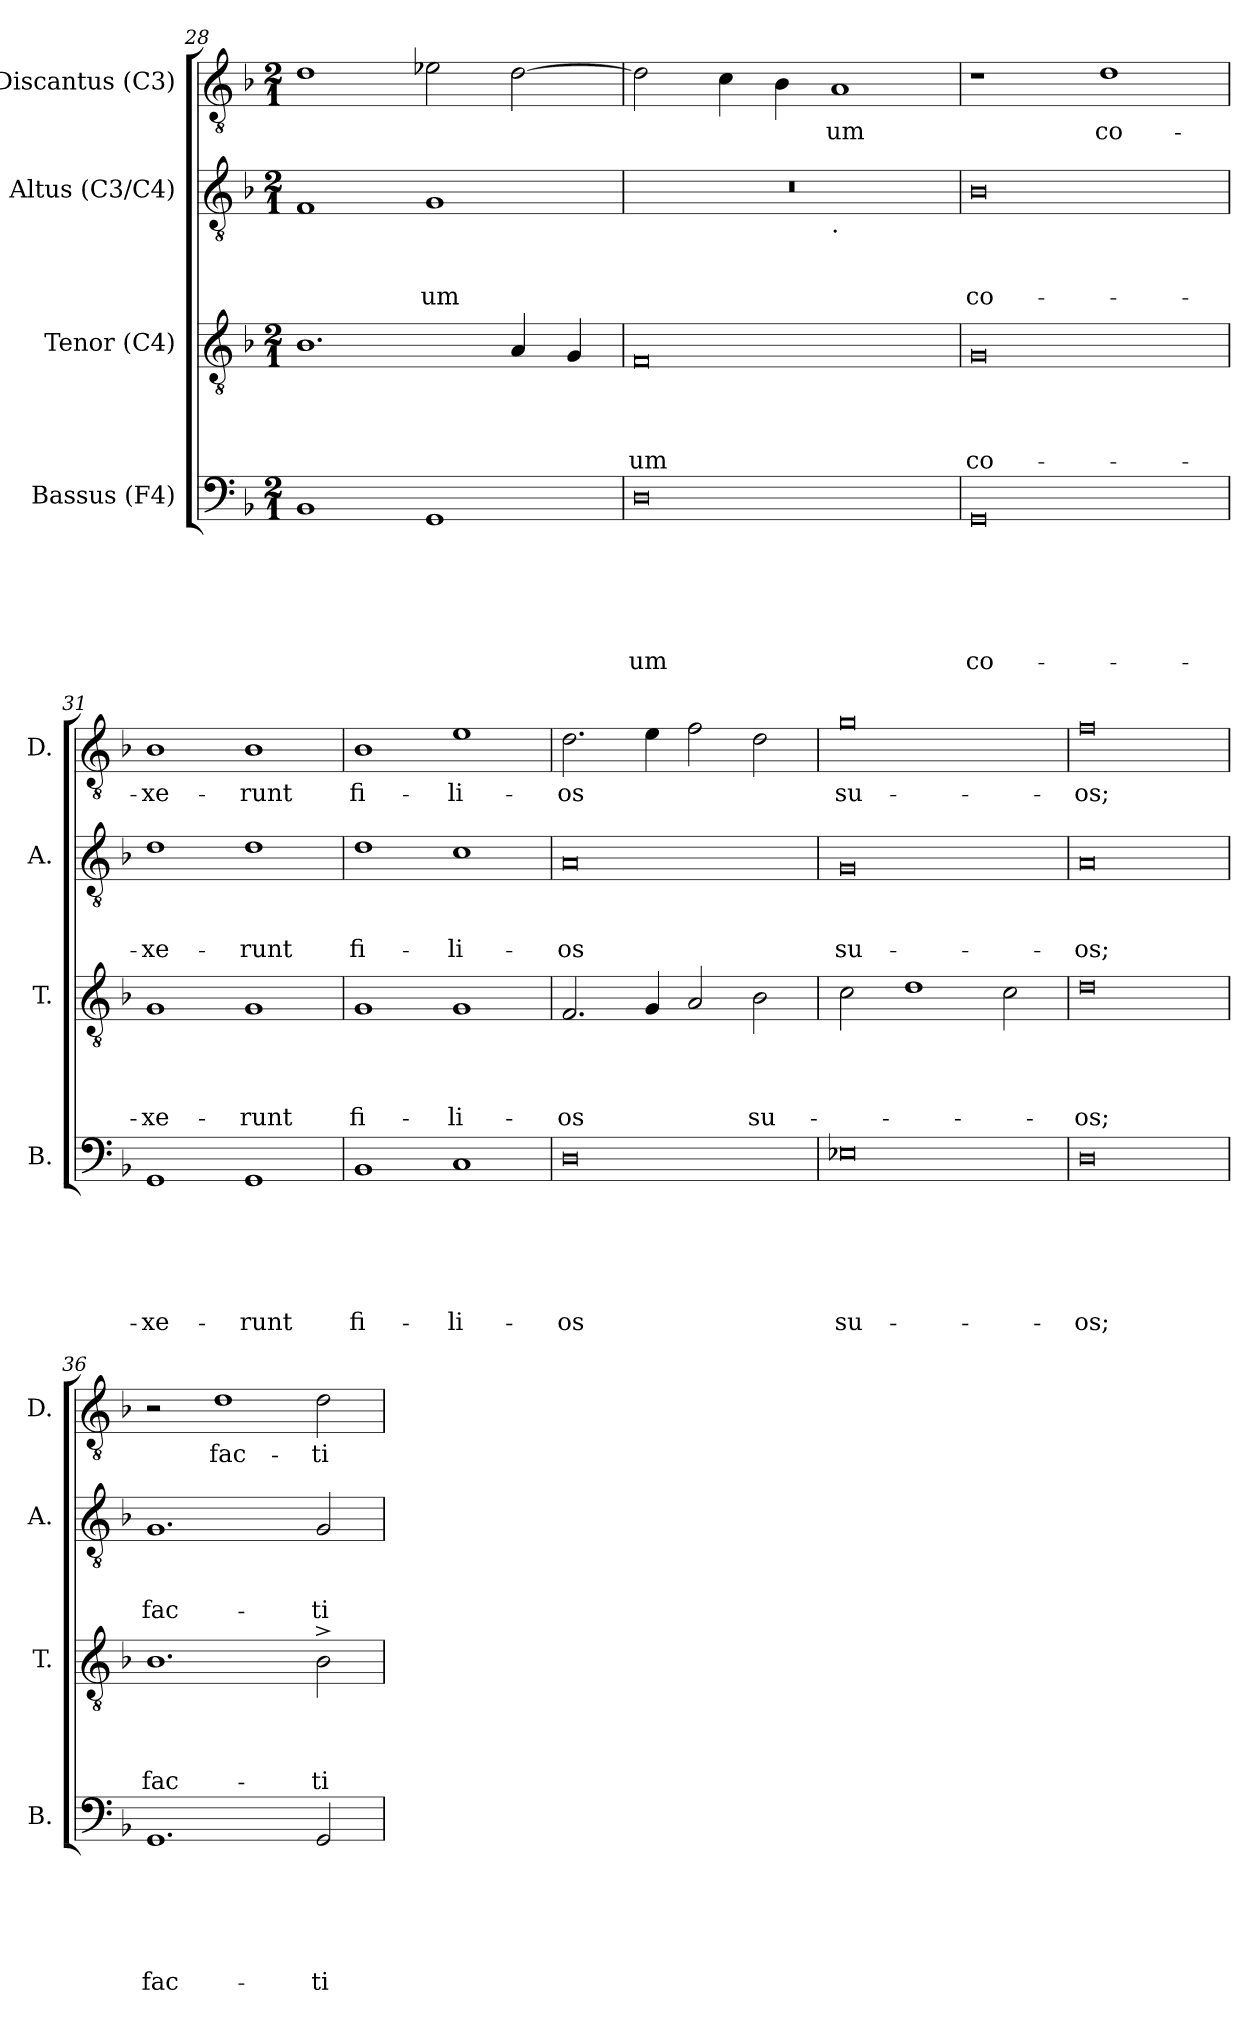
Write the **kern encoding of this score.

**kern	**text	**text	**text	**text	**text	**text	**kern	**text	**text	**text	**text	**kern	**text	**text	**text	**kern	**text
*part4	*part4	*part4	*part4	*part4	*part4	*part4	*part3	*part3	*part3	*part3	*part3	*part2	*part2	*part2	*part2	*part1	*part1
*staff4	*staff4	*staff4	*staff4	*staff4	*staff4	*staff4	*staff3	*staff3	*staff3	*staff3	*staff3	*staff2	*staff2	*staff2	*staff2	*staff1	*staff1
*I"Bassus (F4)	*	*	*	*	*	*	*I"Tenor (C4)	*	*	*	*	*I"Altus (C3/C4)	*	*	*	*I"Discantus (C3)	*
*I'B.	*	*	*	*	*	*	*I'T.	*	*	*	*	*I'A.	*	*	*	*I'D.	*
*clefF4	*	*	*	*	*	*	*clefGv2	*	*	*	*	*clefGv2	*	*	*	*clefGv2	*
*k[b-]	*	*	*	*	*	*	*k[b-]	*	*	*	*	*k[b-]	*	*	*	*k[b-]	*
*F:	*	*	*	*	*	*	*F:	*	*	*	*	*F:	*	*	*	*F:	*
*M2/1	*	*	*	*	*	*	*M2/1	*	*	*	*	*M2/1	*	*	*	*M2/1	*
=28	=28	=28	=28	=28	=28	=28	=28	=28	=28	=28	=28	=28	=28	=28	=28	=28	=28
1BB-	.	.	.	.	.	.	1.B-	.	.	.	.	1F	.	.	.	1d	.
!	!	!	!	!	!	!	!	!	!	!	!	!	!	!	!LO:LY:b	!	!
1GG	.	.	.	.	.	.	.	.	.	.	.	1G	.	.	-um	2e-\	.
.	.	.	.	.	.	.	4A/	.	.	.	.	.	.	.	.	[>2d\	.
.	.	.	.	.	.	.	4G/	.	.	.	.	.	.	.	.	.	.
=29	=29	=29	=29	=29	=29	=29	=29	=29	=29	=29	=29	=29	=29	=29	=29	=29	=29
!	!	!	!	!	!	!LO:LY:b	!	!	!	!	!LO:LY:b	!	!	!	!	!	!
*	*	*	*	*	*	*	*	*	*	*	*	*^	*	*	*	*	*
0D	.	.	.	.	.	-um	0F	.	.	.	-um	0r	1ryy	.	.	.	2d\]	.
.	.	.	.	.	.	.	.	.	.	.	.	.	.	.	.	.	4c\	.
.	.	.	.	.	.	.	.	.	.	.	.	.	.	.	.	.	4B-\	.
!	!	!	!	!	!	!	!	!	!	!	!	!	!LO:TX:b:t=.	!	!	!	!	!
!	!	!	!	!	!	!	!	!	!	!	!	!	!	!	!	!	!	!LO:LY:b
.	.	.	.	.	.	.	.	.	.	.	.	.	1ryy	.	.	.	1A	-um
=30	=30	=30	=30	=30	=30	=30	=30	=30	=30	=30	=30	=30	=30	=30	=30	=30	=30	=30
!	!	!	!	!	!	!LO:LY:b:rj	!	!	!	!	!LO:LY:b:rj	!	!	!	!	!LO:LY:b:rj	!	!
*	*	*	*	*	*	*	*	*	*	*	*	*v	*v	*	*	*	*	*
0GG	.	.	.	.	.	co-	0G	.	.	.	co-	0B-	.	.	co-	1r	.
!	!	!	!	!	!	!	!	!	!	!	!	!	!	!	!	!	!LO:LY:b
.	.	.	.	.	.	.	.	.	.	.	.	.	.	.	.	1d	co-
=31	=31	=31	=31	=31	=31	=31	=31	=31	=31	=31	=31	=31	=31	=31	=31	=31	=31
!	!	!	!	!	!	!LO:LY:b	!	!	!	!	!LO:LY:b	!	!	!	!LO:LY:b	!	!LO:LY:b
1GG	.	.	.	.	.	-xe-	1G	.	.	.	-xe-	1d	.	.	-xe-	1B-	-xe-
!	!	!	!	!	!	!LO:LY:b	!	!	!	!	!LO:LY:b	!	!	!	!LO:LY:b	!	!LO:LY:b
1GG	.	.	.	.	.	-runt	1G	.	.	.	-runt	1d	.	.	-runt	1B-	-runt
=32	=32	=32	=32	=32	=32	=32	=32	=32	=32	=32	=32	=32	=32	=32	=32	=32	=32
!	!	!	!	!	!	!LO:LY:b	!	!	!	!	!LO:LY:b	!	!	!	!LO:LY:b	!	!LO:LY:b
1BB-	.	.	.	.	.	fi-	1G	.	.	.	fi-	1d	.	.	fi-	1B-	fi-
!	!	!	!	!	!	!LO:LY:b:rj	!	!	!	!	!LO:LY:b:rj	!	!	!	!LO:LY:b:rj	!	!LO:LY:b:rj
1C	.	.	.	.	.	-li-	1G	.	.	.	-li-	1c	.	.	-li-	1e	-li-
!!LO:LB:g=z
=33	=33	=33	=33	=33	=33	=33	=33	=33	=33	=33	=33	=33	=33	=33	=33	=33	=33
!	!	!	!	!	!	!LO:LY:b:rj	!	!	!	!	!LO:LY:b	!	!	!	!LO:LY:b:rj	!	!LO:LY:b
0D	.	.	.	.	.	-os	2.F/	.	.	.	-os	0A	.	.	-os	2.d\	-os
.	.	.	.	.	.	.	4G/	.	.	.	.	.	.	.	.	4e\	.
.	.	.	.	.	.	.	2A/	.	.	.	.	.	.	.	.	2f\	.
!	!	!	!	!	!	!	!	!	!	!	!LO:LY:b	!	!	!	!	!	!
.	.	.	.	.	.	.	2B-\	.	.	.	su-	.	.	.	.	2d\	.
=34	=34	=34	=34	=34	=34	=34	=34	=34	=34	=34	=34	=34	=34	=34	=34	=34	=34
!	!	!	!	!	!	!LO:LY:b:rj	!	!	!	!	!	!	!	!	!LO:LY:b:rj	!	!LO:LY:b:rj
0E-X	.	.	.	.	.	su-	2c\	.	.	.	.	0G	.	.	su-	0g	su-
.	.	.	.	.	.	.	1d	.	.	.	.	.	.	.	.	.	.
.	.	.	.	.	.	.	2c\	.	.	.	.	.	.	.	.	.	.
=35	=35	=35	=35	=35	=35	=35	=35	=35	=35	=35	=35	=35	=35	=35	=35	=35	=35
!	!	!	!	!	!	!LO:LY:b	!	!	!	!	!LO:LY:b	!	!	!	!LO:LY:b	!	!LO:LY:b
0D	.	.	.	.	.	-os;	0d	.	.	.	-os;	0A	.	.	-os;	0f	-os;
=36	=36	=36	=36	=36	=36	=36	=36	=36	=36	=36	=36	=36	=36	=36	=36	=36	=36
!	!	!	!	!	!	!LO:LY:b	!	!	!	!	!LO:LY:b	!	!	!	!LO:LY:b	!	!
1.GG	.	.	.	.	.	fac-	1.B-	.	.	.	fac-	1.G	.	.	fac-	2r	.
!	!	!	!	!	!	!	!	!	!	!	!	!	!	!	!	!	!LO:LY:b
.	.	.	.	.	.	.	.	.	.	.	.	.	.	.	.	1d	fac-
!	!	!	!	!	!	!LO:LY:b	!	!	!	!	!LO:LY:b	!	!	!	!LO:LY:b	!	!LO:LY:b
2GG/	.	.	.	.	.	-ti	2B-^>\	.	.	.	-ti	2G/	.	.	-ti	2d\	-ti
=	=	=	=	=	=	=	=	=	=	=	=	=	=	=	=	=	=
*-	*-	*-	*-	*-	*-	*-	*-	*-	*-	*-	*-	*-	*-	*-	*-	*-	*-
